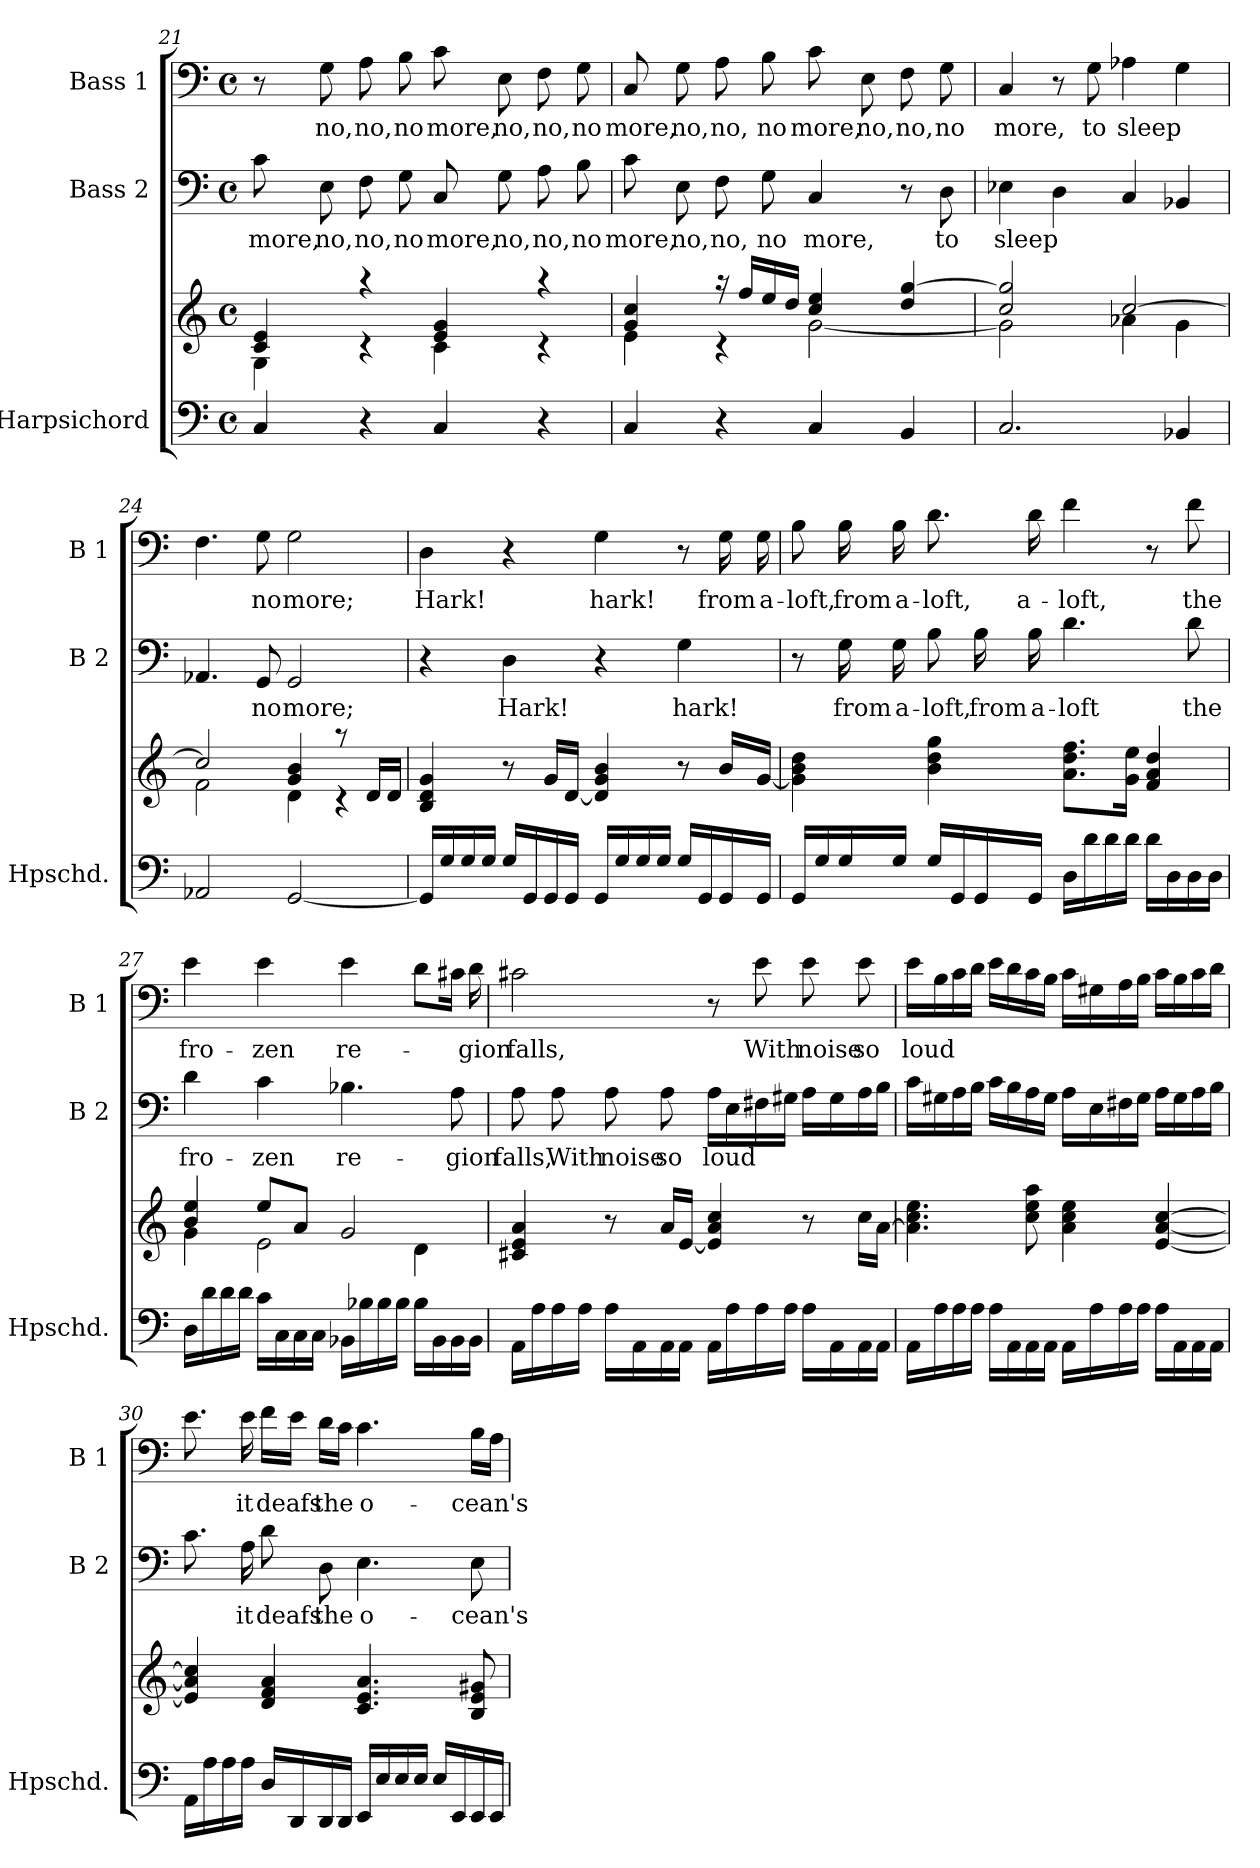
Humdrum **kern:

**kern	**kern	**kern	**text	**kern	**text
*part3	*part3	*part2	*part2	*part1	*part1
*staff4	*staff3	*staff2	*staff2	*staff1	*staff1
*I"Harpsichord	*	*I"Bass 2	*	*I"Bass 1	*
*I'Hpschd.	*	*I'B 2	*	*I'B 1	*
*clefF4	*clefG2	*clefF4	*	*clefF4	*
*k[]	*k[]	*k[]	*	*k[]	*
*C:	*C:	*C:	*	*C:	*
*M4/4	*M4/4	*M4/4	*	*M4/4	*
*met(c)	*met(c)	*met(c)	*	*met(c)	*
=21	=21	=21	=21	=21	=21
*	*^	*	*	*	*
!	!	!	!	!LO:LY:b	!	!
4C/	4c/ 4e/	4G\	8c\	more,	8r	.
!	!	!	!	!LO:LY:b	!	!LO:LY:b
.	.	.	8E\	no,	8G\	no,
!	!	!	!	!LO:LY:b	!	!LO:LY:b
4r	4raa	4rc	8F\	no,	8A\	no,
!	!	!	!	!LO:LY:b	!	!LO:LY:b
.	.	.	8G\	no	8B\	no
!	!	!	!	!LO:LY:b	!	!LO:LY:b
4C/	4e/ 4g/	4c\	8C/	more,	8c\	more,
!	!	!	!	!LO:LY:b	!	!LO:LY:b
.	.	.	8G\	no,	8E\	no,
!	!	!	!	!LO:LY:b	!	!LO:LY:b
4r	4raa	4rc	8A\	no,	8F\	no,
!	!	!	!	!LO:LY:b	!	!LO:LY:b
.	.	.	8B\	no	8G\	no
=22	=22	=22	=22	=22	=22	=22
!	!	!	!	!LO:LY:b	!	!LO:LY:b
4C/	4g/ 4cc/	4e\	8c\	more,	8C/	more,
!	!	!	!	!LO:LY:b	!	!LO:LY:b
.	.	.	8E\	no,	8G\	no,
!	!	!	!	!LO:LY:b	!	!LO:LY:b
4r	16raa	4rc	8F\	no,	8A\	no,
.	16ff/LL	.	.	.	.	.
!	!	!	!	!LO:LY:b	!	!LO:LY:b
.	16ee/	.	8G\	no	8B\	no
.	16dd/JJ	.	.	.	.	.
!	!	!	!	!LO:LY:b	!	!LO:LY:b
4C/	4cc/ 4ee/	[<2g\	4C/	more,	8c\	more,
!	!	!	!	!	!	!LO:LY:b
.	.	.	.	.	8E\	no,
!	!	!	!	!	!	!LO:LY:b
4BB/	4dd/ [>4gg/	.	8r	.	8F\	no,
!	!	!	!	!LO:LY:b	!	!LO:LY:b
.	.	.	8D\	to	8G\	no
!!LO:PB:g=z
=23	=23	=23	=23	=23	=23	=23
!	!	!	!	!LO:LY:b	!	!LO:LY:b
2.C/	2cc/ 2gg/]	2g\]	4E-X\	sleep	4C/	more,
.	.	.	4D\	.	8r	.
!	!	!	!	!	!	!LO:LY:b
.	.	.	.	.	8G\	to
!	!	!	!	!	!	!LO:LY:b
.	[>2cc/	4a-X\	4C/	.	4A-X\	sleep
4BB-X/	.	4g\	4BB-X/	.	4G\	.
=24	=24	=24	=24	=24	=24	=24
2AA-X/	2cc/]	2f\	4.AA-X/	.	4.F\	.
!	!	!	!	!LO:LY:b	!	!LO:LY:b
.	.	.	8GG/	no	8G\	no
!	!	!	!	!LO:LY:b	!	!LO:LY:b
[2GG/	4g/ 4b/	4d\	2GG/	more;	2G\	more;
.	8raa	4rc	.	.	.	.
.	16d/LL	.	.	.	.	.
.	16d/JJ	.	.	.	.	.
*	*v	*v	*	*	*	*
=25	=25	=25	=25	=25	=25
!	!	!	!	!	!LO:LY:b
16GG/LL]	4B/ 4d/ 4g/	4r	.	4D\	Hark!
16G/	.	.	.	.	.
16G/	.	.	.	.	.
16G/JJ	.	.	.	.	.
!	!	!	!LO:LY:b	!	!
16G/LL	8r	4D\	Hark!	4r	.
16GG/	.	.	.	.	.
16GG/	16g/LL	.	.	.	.
16GG/JJ	[16d/JJ	.	.	.	.
!	!	!	!	!	!LO:LY:b
16GG/LL	4d/] 4g/ 4b/	4r	.	4G\	hark!
16G/	.	.	.	.	.
16G/	.	.	.	.	.
16G/JJ	.	.	.	.	.
!	!	!	!LO:LY:b	!	!
16G/LL	8r	4G\	hark!	8r	.
16GG/	.	.	.	.	.
!	!	!	!	!	!LO:LY:b
16GG/	16b/LL	.	.	16G\	from
!	!	!	!	!	!LO:LY:b
16GG/JJ	[16g/JJ	.	.	16G\	a-
!!LO:LB:g=z
=26	=26	=26	=26	=26	=26
!	!	!	!	!	!LO:LY:b
16GG/LL	4g\] 4b\ 4dd\	8r	.	8B\	-loft,
16G/	.	.	.	.	.
!	!	!	!LO:LY:b	!	!LO:LY:b
16G/	.	16G\	from	16B\	from
!	!	!	!LO:LY:b	!	!LO:LY:b
16G/JJ	.	16G\	a-	16B\	a-
!	!	!	!LO:LY:b	!	!LO:LY:b
16G/LL	4b\ 4dd\ 4gg\	8B\	-loft,	8.d\	-loft,
16GG/	.	.	.	.	.
!	!	!	!LO:LY:b	!	!
16GG/	.	16B\	from	.	.
!	!	!	!LO:LY:b	!	!LO:LY:b
16GG/JJ	.	16B\	a-	16d\	a-
!	!	!	!LO:LY:b	!	!LO:LY:b
16D\LL	8.a\ 8.dd\ 8.ff\L	4.d\	-loft	4f\	-loft,
16d\	.	.	.	.	.
16d\	.	.	.	.	.
16d\JJ	16g\ 16ee\Jk	.	.	.	.
16d\LL	4f/ 4a/ 4dd/	.	.	8r	.
16D\	.	.	.	.	.
!	!	!	!LO:LY:b	!	!LO:LY:b
16D\	.	8d\	the	8f\	the
16D\JJ	.	.	.	.	.
=27	=27	=27	=27	=27	=27
*	*^	*	*	*	*
!	!	!	!	!LO:LY:b	!	!LO:LY:b
16D\LL	4b/ 4ee/	4g\	4d\	fro-	4e\	fro-
16d\	.	.	.	.	.	.
16d\	.	.	.	.	.	.
16d\JJ	.	.	.	.	.	.
!	!	!	!	!LO:LY:b	!	!LO:LY:b
16c\LL	8ee/L	2e\	4c\	-zen	4e\	-zen
16C\	.	.	.	.	.	.
16C\	8a/J	.	.	.	.	.
16C\JJ	.	.	.	.	.	.
!	!	!	!	!LO:LY:b	!	!LO:LY:b
16BB-X\LL	2g/	.	4.B-X\	re-	4e\	re-
16B-X\	.	.	.	.	.	.
16B-\	.	.	.	.	.	.
16B-\JJ	.	.	.	.	.	.
16B-\LL	.	4d\	.	.	8d\L	.
16BB-\	.	.	.	.	.	.
!	!	!	!	!LO:LY:b	!	!
16BB-\	.	.	8A\	-gion	16c#X\Jk	.
!	!	!	!	!	!	!LO:LY:b
16BB-\JJ	.	.	.	.	16d\	-gion
*	*v	*v	*	*	*	*
!!LO:LB:g=z
=28	=28	=28	=28	=28	=28
!	!	!	!LO:LY:b	!	!LO:LY:b
16AA\LL	4c#X/ 4e/ 4a/	8A\	falls,	2c#X\	falls,
16A\	.	.	.	.	.
!	!	!	!LO:LY:b	!	!
16A\	.	8A\	With	.	.
16A\JJ	.	.	.	.	.
!	!	!	!LO:LY:b	!	!
16A\LL	8r	8A\	noise	.	.
16AA\	.	.	.	.	.
!	!	!	!LO:LY:b	!	!
16AA\	16a/LL	8A\	so	.	.
16AA\JJ	[16e/JJ	.	.	.	.
!	!	!	!LO:LY:b	!	!
16AA\LL	4e/] 4a/ 4cc/	16A\LL	loud	8r	.
16A\	.	16E\	.	.	.
!	!	!	!	!	!LO:LY:b
16A\	.	16F#X\	.	8e\	With
16A\JJ	.	16G#X\JJ	.	.	.
!	!	!	!	!	!LO:LY:b
16A\LL	8r	16A\LL	.	8e\	noise
16AA\	.	16G#\	.	.	.
!	!	!	!	!	!LO:LY:b
16AA\	16cc\LL	16A\	.	8e\	so
16AA\JJ	[16a\JJ	16B\JJ	.	.	.
=29	=29	=29	=29	=29	=29
!	!	!	!	!	!LO:LY:b
16AA\LL	4.a\] 4.cc\ 4.ee\	16c\LL	.	16e\LL	loud
16A\	.	16G#X\	.	16B\	.
16A\	.	16A\	.	16c\	.
16A\JJ	.	16B\JJ	.	16d\JJ	.
16A\LL	.	16c\LL	.	16e\LL	.
16AA\	.	16B\	.	16d\	.
16AA\	8cc\ 8ee\ 8aa\	16A\	.	16c\	.
16AA\JJ	.	16G#\JJ	.	16B\JJ	.
16AA\LL	4a\ 4cc\ 4ee\	16A\LL	.	16c\LL	.
16A\	.	16E\	.	16G#X\	.
16A\	.	16F#X\	.	16A\	.
16A\JJ	.	16G#\JJ	.	16B\JJ	.
16A\LL	[4e/ [4a/ [4cc/	16A\LL	.	16c\LL	.
16AA\	.	16G#\	.	16B\	.
16AA\	.	16A\	.	16c\	.
16AA\JJ	.	16B\JJ	.	16d\JJ	.
!!LO:LB:g=z
=30	=30	=30	=30	=30	=30
16AA\LL	4e/] 4a/] 4cc/]	8.c\	.	8.e\	.
16A\	.	.	.	.	.
16A\	.	.	.	.	.
!	!	!	!LO:LY:b	!	!LO:LY:b
16A\JJ	.	16A\	it	16e\	it
!	!	!	!LO:LY:b	!	!LO:LY:b
16D/LL	4d/ 4f/ 4a/	8d\	deafs	16f\LL	deafs
16DD/	.	.	.	16e\JJ	.
!	!	!	!LO:LY:b	!	!LO:LY:b
16DD/	.	8D\	the	16d\LL	the
16DD/JJ	.	.	.	16c\JJ	.
!	!	!	!LO:LY:b	!	!LO:LY:b
16EE/LL	4.c/ 4.e/ 4.a/	4.E\	o-	4.c\	o-
16E/	.	.	.	.	.
16E/	.	.	.	.	.
16E/JJ	.	.	.	.	.
16E/LL	.	.	.	.	.
16EE/	.	.	.	.	.
!	!	!	!LO:LY:b	!	!LO:LY:b
16EE/	8B/ 8e/ 8g#X/	8E\	-cean's	16B\LL	-cean's
16EE/JJ	.	.	.	16A\JJ	.
=	=	=	=	=	=
*-	*-	*-	*-	*-	*-
